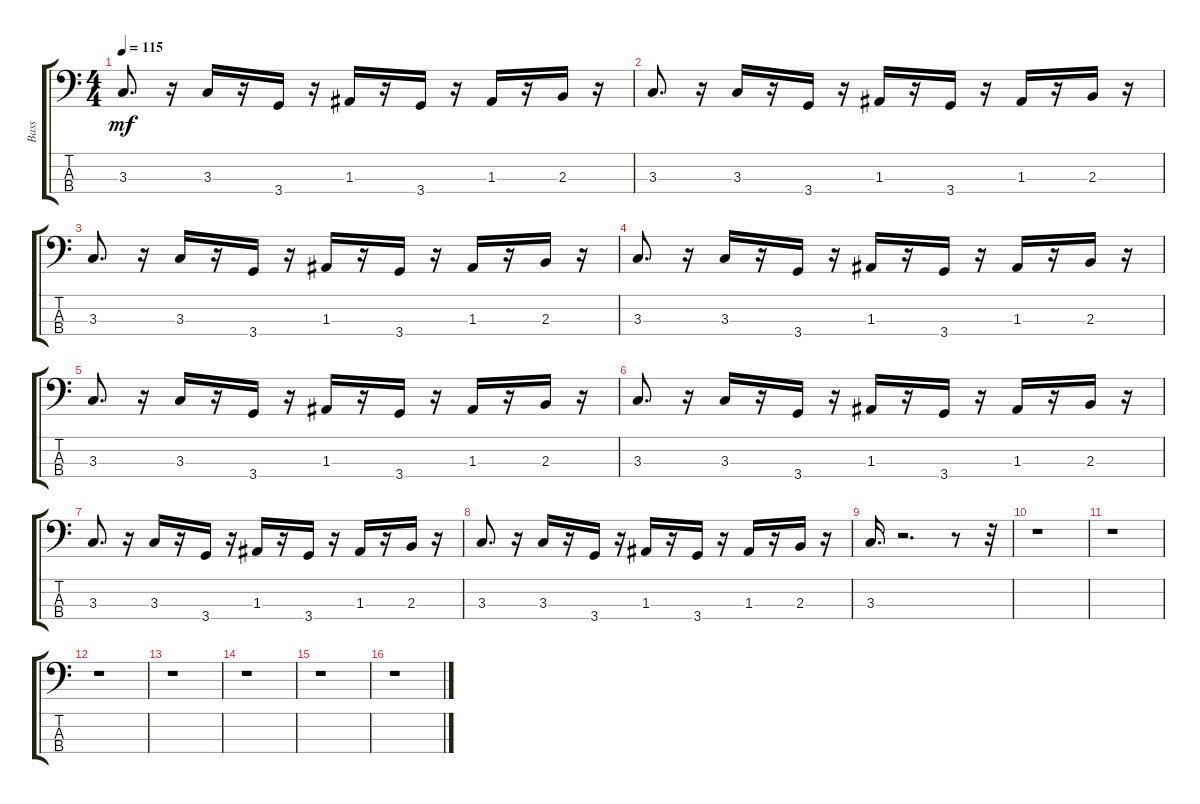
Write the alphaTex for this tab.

\track ("Bass" "Bass") {instrument fretlessbass}
\staff {score tabs}
\tuning (G2 D2 A1 E1) {hide}
\ts (4 4)
\tempo 115
\clef f4
\ks c
3.3.8{d dy mf} r.16 3.3.16 r.16 3.4.16 r.16 1.3.16 r.16 3.4.16 r.16 1.3.16 r.16 2.3.16 r.16 |
3.3.8{d} r.16 3.3.16 r.16 3.4.16 r.16 1.3.16 r.16 3.4.16 r.16 1.3.16 r.16 2.3.16 r.16 |
3.3.8{d} r.16 3.3.16 r.16 3.4.16 r.16 1.3.16 r.16 3.4.16 r.16 1.3.16 r.16 2.3.16 r.16 |
3.3.8{d} r.16 3.3.16 r.16 3.4.16 r.16 1.3.16 r.16 3.4.16 r.16 1.3.16 r.16 2.3.16 r.16 |
3.3.8{d} r.16 3.3.16 r.16 3.4.16 r.16 1.3.16 r.16 3.4.16 r.16 1.3.16 r.16 2.3.16 r.16 |
3.3.8{d} r.16 3.3.16 r.16 3.4.16 r.16 1.3.16 r.16 3.4.16 r.16 1.3.16 r.16 2.3.16 r.16 |
3.3.8{d} r.16 3.3.16 r.16 3.4.16 r.16 1.3.16 r.16 3.4.16 r.16 1.3.16 r.16 2.3.16 r.16 |
3.3.8{d} r.16 3.3.16 r.16 3.4.16 r.16 1.3.16 r.16 3.4.16 r.16 1.3.16 r.16 2.3.16 r.16 |
3.3.16{d} r.2{d} r.8 r.32 |
r.1 |
r.1 |
r.1 |
r.1 |
r.1 |
r.1 |
r.1
